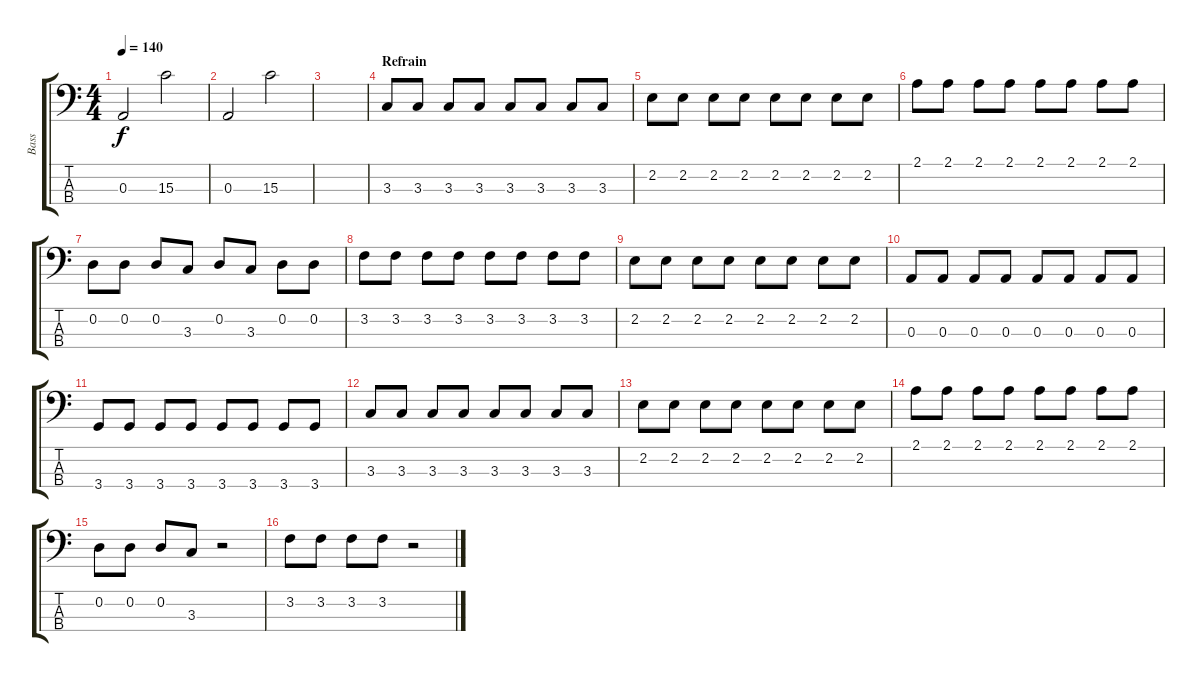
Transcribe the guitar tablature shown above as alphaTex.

\track ("Bass" "Bass") {instrument electricbassfinger}
\staff {score tabs}
\tuning (G2 D2 A1 E1) {hide}
\ts (4 4)
\tempo 140
\clef f4
\ks c
0.3.2{dy f} 15.3.2 |
0.3.2 15.3.2 |
|
\section ("" "Refrain")
3.3.8 3.3.8 3.3.8 3.3.8 3.3.8 3.3.8 3.3.8 3.3.8 |
2.2.8 2.2.8 2.2.8 2.2.8 2.2.8 2.2.8 2.2.8 2.2.8 |
2.1.8 2.1.8 2.1.8 2.1.8 2.1.8 2.1.8 2.1.8 2.1.8 |
0.2.8 0.2.8 0.2.8 3.3.8 0.2.8 3.3.8 0.2.8 0.2.8 |
3.2.8 3.2.8 3.2.8 3.2.8 3.2.8 3.2.8 3.2.8 3.2.8 |
2.2.8 2.2.8 2.2.8 2.2.8 2.2.8 2.2.8 2.2.8 2.2.8 |
0.3.8 0.3.8 0.3.8 0.3.8 0.3.8 0.3.8 0.3.8 0.3.8 |
3.4.8 3.4.8 3.4.8 3.4.8 3.4.8 3.4.8 3.4.8 3.4.8 |
3.3.8 3.3.8 3.3.8 3.3.8 3.3.8 3.3.8 3.3.8 3.3.8 |
2.2.8 2.2.8 2.2.8 2.2.8 2.2.8 2.2.8 2.2.8 2.2.8 |
2.1.8 2.1.8 2.1.8 2.1.8 2.1.8 2.1.8 2.1.8 2.1.8 |
0.2.8 0.2.8 0.2.8 3.3.8 r.2 |
3.2.8 3.2.8 3.2.8 3.2.8 r.2
